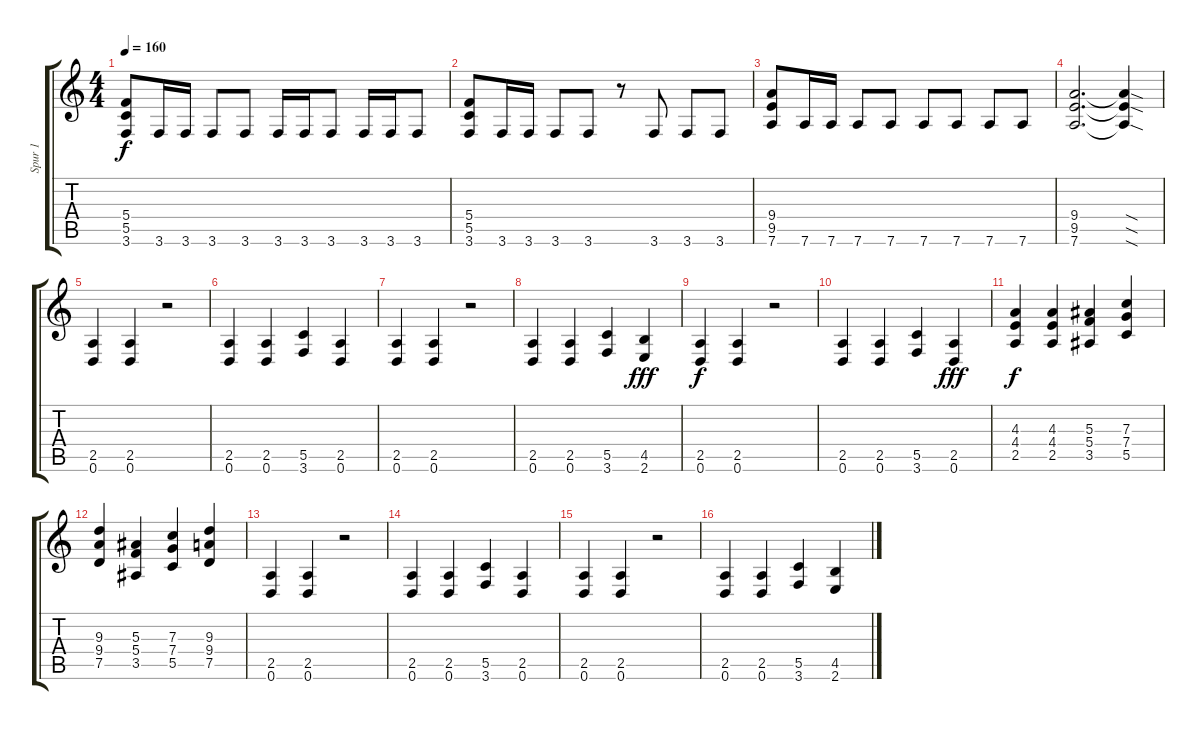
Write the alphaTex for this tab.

\track ("Spur 1" "Spur 1") {instrument distortionguitar}
\staff {score tabs}
\tuning (D4 A3 F3 C3 G2 D2) {hide}
\ts (4 4)
\tempo 160
\clef g2
\ks c
(5.4 5.5 3.6).8{dy f} 3.6.16 3.6.16 3.6.8 3.6.8 3.6.16 3.6.16 3.6.8 3.6.16 3.6.16 3.6.8 |
(5.4 5.5 3.6).8 3.6.16 3.6.16 3.6.8 3.6.8 r.8 3.6.8 3.6.8 3.6.8 |
(9.4 9.5 7.6).8 7.6.16 7.6.16 7.6.8 7.6.8 7.6.8 7.6.8 7.6.8 7.6.8 |
(9.4 9.5 7.6).2{d} (9.4{sod t} 9.5{sod t} 7.6{sod t}).4 |
(2.5 0.6).4 (2.5 0.6).4 r.2 |
(2.5 0.6).4 (2.5 0.6).4 (5.5 3.6).4 (2.5 0.6).4 |
(2.5 0.6).4 (2.5 0.6).4 r.2 |
(2.5 0.6).4 (2.5 0.6).4 (5.5 3.6).4 (4.5 2.6).4{dy fff} |
(2.5 0.6).4{dy f} (2.5 0.6).4 r.2 |
(2.5 0.6).4 (2.5 0.6).4 (5.5 3.6).4 (2.5 0.6).4{dy fff} |
(4.3 4.4 2.5).4{dy f} (4.3 4.4 2.5).4 (5.3 5.4 3.5).4 (7.3 7.4 5.5).4 |
(9.3 9.4 7.5).4 (5.3 5.4 3.5).4 (7.3 7.4 5.5).4 (9.3 9.4 7.5).4 |
(2.5 0.6).4 (2.5 0.6).4 r.2 |
(2.5 0.6).4 (2.5 0.6).4 (5.5 3.6).4 (2.5 0.6).4 |
(2.5 0.6).4 (2.5 0.6).4 r.2 |
(2.5 0.6).4 (2.5 0.6).4 (5.5 3.6).4 (4.5 2.6).4
